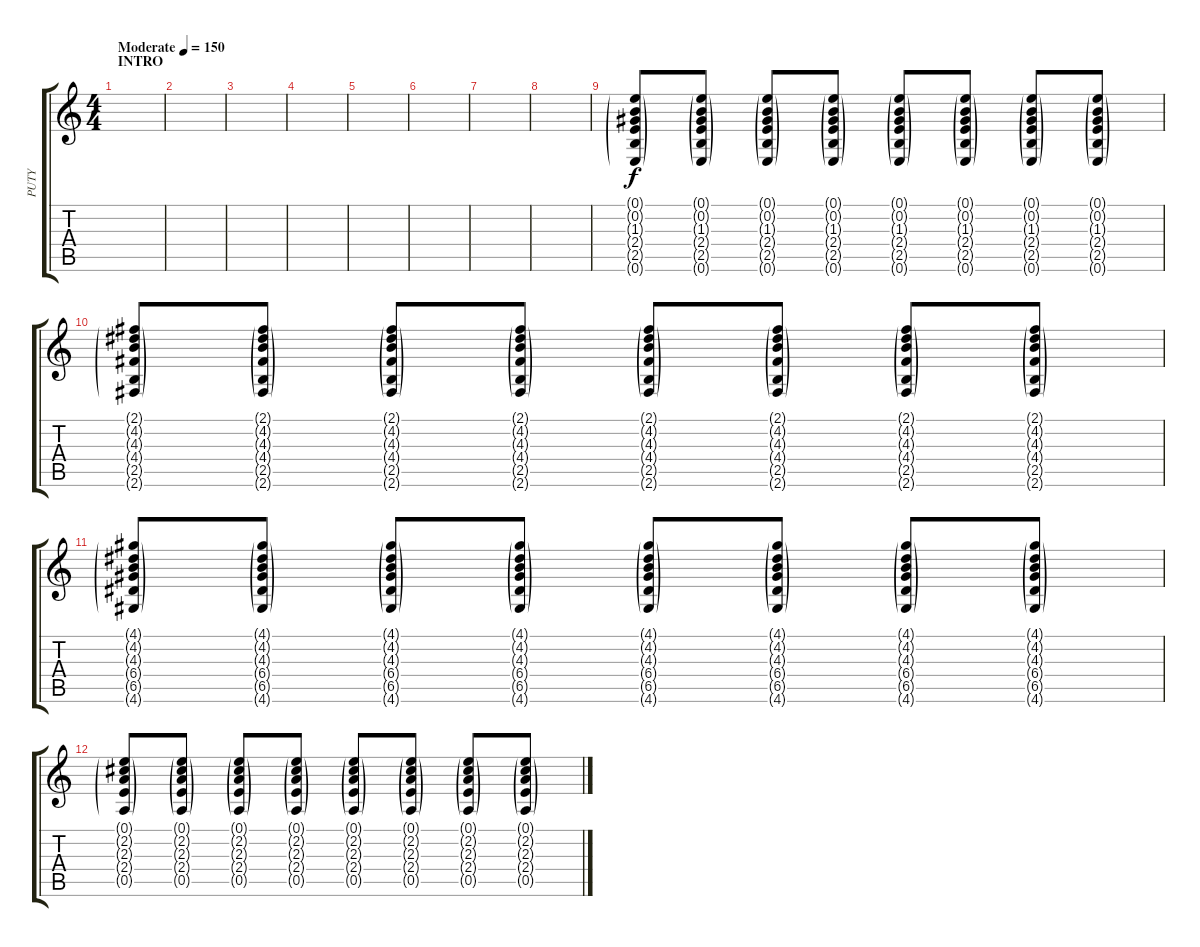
\track ("PUTY" "PUTY") {instrument distortionguitar}
\staff {score tabs}
\tuning (E4 B3 G3 D3 A2 E2) {hide}
\ts (4 4)
\section ("" "INTRO")
\tempo (150 "Moderate")
\clef g2
\ks c
|
|
|
|
|
|
|
|
(0.1{g} 0.2{g} 1.3{g} 2.4{g} 2.5{g} 0.6{g}).8 (0.1{g} 0.2{g} 1.3{g} 2.4{g} 2.5{g} 0.6{g}).8 (0.1{g} 0.2{g} 1.3{g} 2.4{g} 2.5{g} 0.6{g}).8 (0.1{g} 0.2{g} 1.3{g} 2.4{g} 2.5{g} 0.6{g}).8 (0.1{g} 0.2{g} 1.3{g} 2.4{g} 2.5{g} 0.6{g}).8 (0.1{g} 0.2{g} 1.3{g} 2.4{g} 2.5{g} 0.6{g}).8 (0.1{g} 0.2{g} 1.3{g} 2.4{g} 2.5{g} 0.6{g}).8 (0.1{g} 0.2{g} 1.3{g} 2.4{g} 2.5{g} 0.6{g}).8 |
(2.1{g} 4.2{g} 4.3{g} 4.4{g} 2.5{g} 2.6{g}).8 (2.1{g} 4.2{g} 4.3{g} 4.4{g} 2.5{g} 2.6{g}).8 (2.1{g} 4.2{g} 4.3{g} 4.4{g} 2.5{g} 2.6{g}).8 (2.1{g} 4.2{g} 4.3{g} 4.4{g} 2.5{g} 2.6{g}).8 (2.1{g} 4.2{g} 4.3{g} 4.4{g} 2.5{g} 2.6{g}).8 (2.1{g} 4.2{g} 4.3{g} 4.4{g} 2.5{g} 2.6{g}).8 (2.1{g} 4.2{g} 4.3{g} 4.4{g} 2.5{g} 2.6{g}).8 (2.1{g} 4.2{g} 4.3{g} 4.4{g} 2.5{g} 2.6{g}).8 |
(4.1{g} 4.2{g} 4.3{g} 6.4{g} 6.5{g} 4.6{g}).8 (4.1{g} 4.2{g} 4.3{g} 6.4{g} 6.5{g} 4.6{g}).8 (4.1{g} 4.2{g} 4.3{g} 6.4{g} 6.5{g} 4.6{g}).8 (4.1{g} 4.2{g} 4.3{g} 6.4{g} 6.5{g} 4.6{g}).8 (4.1{g} 4.2{g} 4.3{g} 6.4{g} 6.5{g} 4.6{g}).8 (4.1{g} 4.2{g} 4.3{g} 6.4{g} 6.5{g} 4.6{g}).8 (4.1{g} 4.2{g} 4.3{g} 6.4{g} 6.5{g} 4.6{g}).8 (4.1{g} 4.2{g} 4.3{g} 6.4{g} 6.5{g} 4.6{g}).8 |
(0.1{g} 2.2{g} 2.3{g} 2.4{g} 0.5{g}).8 (0.1{g} 2.2{g} 2.3{g} 2.4{g} 0.5{g}).8 (0.1{g} 2.2{g} 2.3{g} 2.4{g} 0.5{g}).8 (0.1{g} 2.2{g} 2.3{g} 2.4{g} 0.5{g}).8 (0.1{g} 2.2{g} 2.3{g} 2.4{g} 0.5{g}).8 (0.1{g} 2.2{g} 2.3{g} 2.4{g} 0.5{g}).8 (0.1{g} 2.2{g} 2.3{g} 2.4{g} 0.5{g}).8 (0.1{g} 2.2{g} 2.3{g} 2.4{g} 0.5{g}).8
